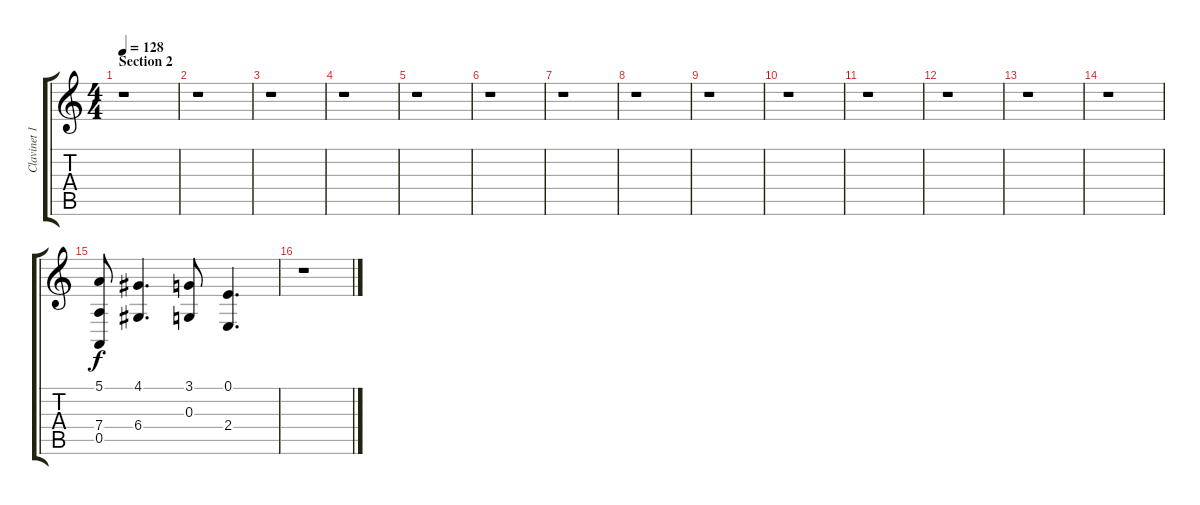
\track ("Clavinet 1" "Clavinet 1") {instrument clavinet}
\staff {score tabs}
\tuning (E4 B3 G3 D3 A2 E2) {hide}
\ts (4 4)
\section ("" "Section 2")
\tempo 128
\clef g2
\ks c
r.1{dy f} |
r.1 |
r.1 |
r.1 |
r.1 |
r.1 |
r.1 |
r.1 |
r.1 |
r.1 |
r.1 |
r.1 |
r.1 |
r.1 |
(5.1 7.4 0.5).8 (4.1 6.4).4{d} (3.1 0.3).8 (0.1 2.4).4{d} |
r.1
